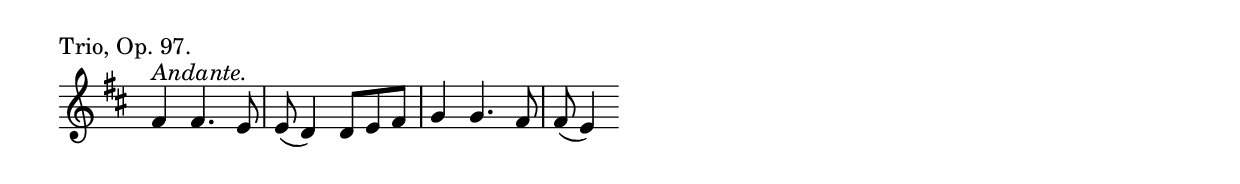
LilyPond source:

\version "2.6.3"
\include "english.ly"

melody = \relative c' {
  \key d \major
  \time 3/4
  fs4^\markup { \italic {Andante.} } fs4. e8 | e8( d4) d8 e8 fs8 | g4 g4. fs8 | fs8( e4) \bar ""
}

\score {
  \new Staff \melody
  \header {
    piece = "Trio, Op. 97."
   }
  \midi { \tempo 4 = 92 }
  \layout {
    indent = 0.0\cm
    \context {
      \Score
       \remove Bar_number_engraver
    }
    \context {
       \Staff \remove Time_signature_engraver
    }
  }
}
\paper { raggedright = ##t }